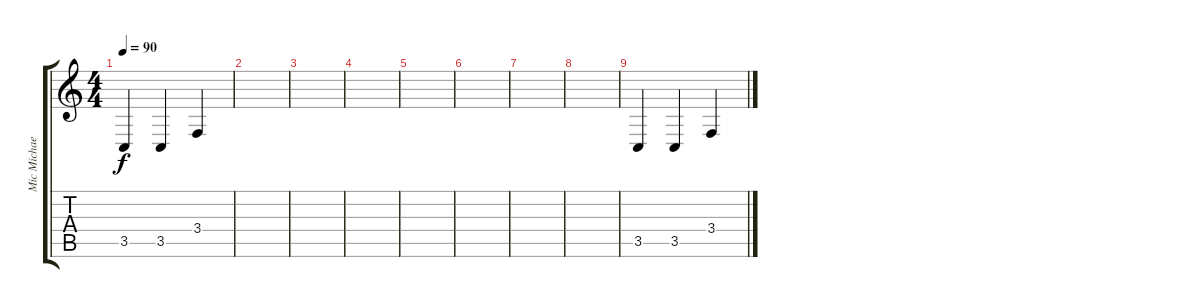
\track ("Mic Michaeli" "Mic Michae") {instrument drawbarorgan}
\staff {score tabs}
\tuning (E4 B3 G3 D3 A2 E2) {hide}
\ts (4 4)
\tempo 90
\clef g2
\ks c
3.5.4{dy f} 3.5.4 3.4.4 |
|
|
|
|
|
|
|
3.5.4 3.5.4 3.4.4
